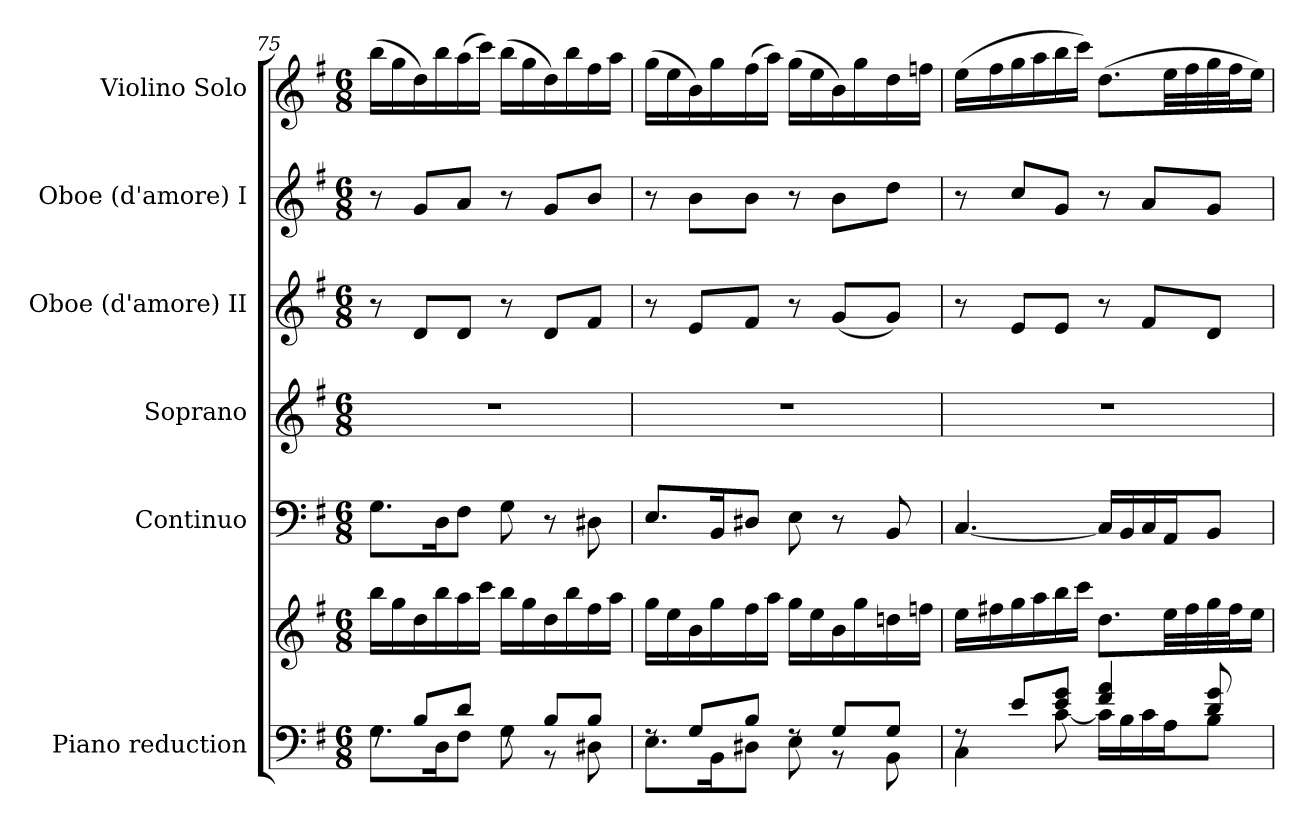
**kern	**kern	**kern	**kern	**kern	**kern	**kern
*part6	*part6	*part5	*part4	*part3	*part2	*part1
*staff7	*staff6	*staff5	*staff4	*staff3	*staff2	*staff1
*I"Piano reduction	*	*I"Continuo	*I"Soprano	*I"Oboe (d'amore) II	*I"Oboe (d'amore) I	*I"Violino Solo
*I'Pno	*	*	*	*I'Ob	*I'Ob	*I'Vln
*clefF4	*clefG2	*clefF4	*clefG2	*clefG2	*clefG2	*clefG2
*k[f#]	*k[f#]	*k[f#]	*k[f#]	*k[f#]	*k[f#]	*k[f#]
*M6/8	*M6/8	*M6/8	*M6/8	*M6/8	*M6/8	*M6/8
=75	=75	=75	=75	=75	=75	=75
*^	*	*	*	*	*	*
8rF	8.G\L	16bb\LL	8.G\L	2.r	8r	8r	(>16bb\LL
.	.	16gg\	.	.	.	.	16gg\
8B/L	.	16dd\	.	.	8d/L	8g/L	16dd\)
.	16D\K	16bb\	16D\K	.	.	.	16bb\
8d/J	8F#\J	16aa\	8F#\J	.	8d/J	8a/J	(>16aa\
.	.	16ccc\JJ	.	.	.	.	16ccc\JJ)
8rF	8G\	16bb\LL	8G\	.	8r	8r	(>16bb\LL
.	.	16gg\	.	.	.	.	16gg\
8B/L	8r	16dd\	8r	.	8d/L	8g/L	16dd\)
.	.	16bb\	.	.	.	.	16bb\
8B/J	8D#X\	16ff#\	8D#X\	.	8f#/J	8b/J	16ff#\
.	.	16aa\JJ	.	.	.	.	16aa\JJ
=76	=76	=76	=76	=76	=76	=76	=76
8rF	8.E\L	16gg\LL	8.E/L	2.r	8r	8r	(>16gg\LL
.	.	16ee\	.	.	.	.	16ee\
8G/L	.	16b\	.	.	8e/L	8b\L	16b\)
.	16BB\K	16gg\	16BB/K	.	.	.	16gg\
8B/J	8D#X\J	16ff#\	8D#X/J	.	8f#/J	8b\J	(>16ff#\
.	.	16aa\JJ	.	.	.	.	16aa\JJ)
8rF	8E\	16gg\LL	8E\	.	8r	8r	(>16gg\LL
.	.	16ee\	.	.	.	.	16ee\
8G/L	8r	16b\	8r	.	(<8g/L	8b\L	16b\)
.	.	16gg\	.	.	.	.	16gg\
8G/J	8BB\	16ddn\	8BB/	.	8g/J)	8dd\J	16dd\
.	.	16ffn\JJ	.	.	.	.	16ffn\JJ
!!LO:LB:g=z
=77	=77	=77	=77	=77	=77	=77	=77
8rF	4C\	16ee\LL	[4.C/	2.r	8r	8r	(>16ee\LL
.	.	16ff#X\	.	.	.	.	16ff#\
8e/L	.	16gg\	.	.	8e/L	8cc/L	16gg\
.	.	16aa\	.	.	.	.	16aa\
8e/ 8g/J	[8c\	16bb\	.	.	8e/J	8g/J	16bb\
.	.	16ccc\JJ	.	.	.	.	16ccc\JJ)
4f#/ 4a/	16c\LL]	8.dd\L	16C/LL]	.	8r	8r	(>8.dd\L
.	16B\	.	16BB/	.	.	.	.
.	16c\	.	16C/	.	8f#/L	8a/L	.
.	16A\J	32ee\LL	16AA/J	.	.	.	32ee\LL
.	.	32ff#\	.	.	.	.	32ff#\
8d/ 8g/	8B\J	32gg\	8BB/J	.	8d/J	8g/J	32gg\
.	.	32ff#\J	.	.	.	.	32ff#\J
.	.	16ee\JJ	.	.	.	.	16ee\JJ)
*v	*v	*	*	*	*	*	*
=	=	=	=	=	=	=
*-	*-	*-	*-	*-	*-	*-
